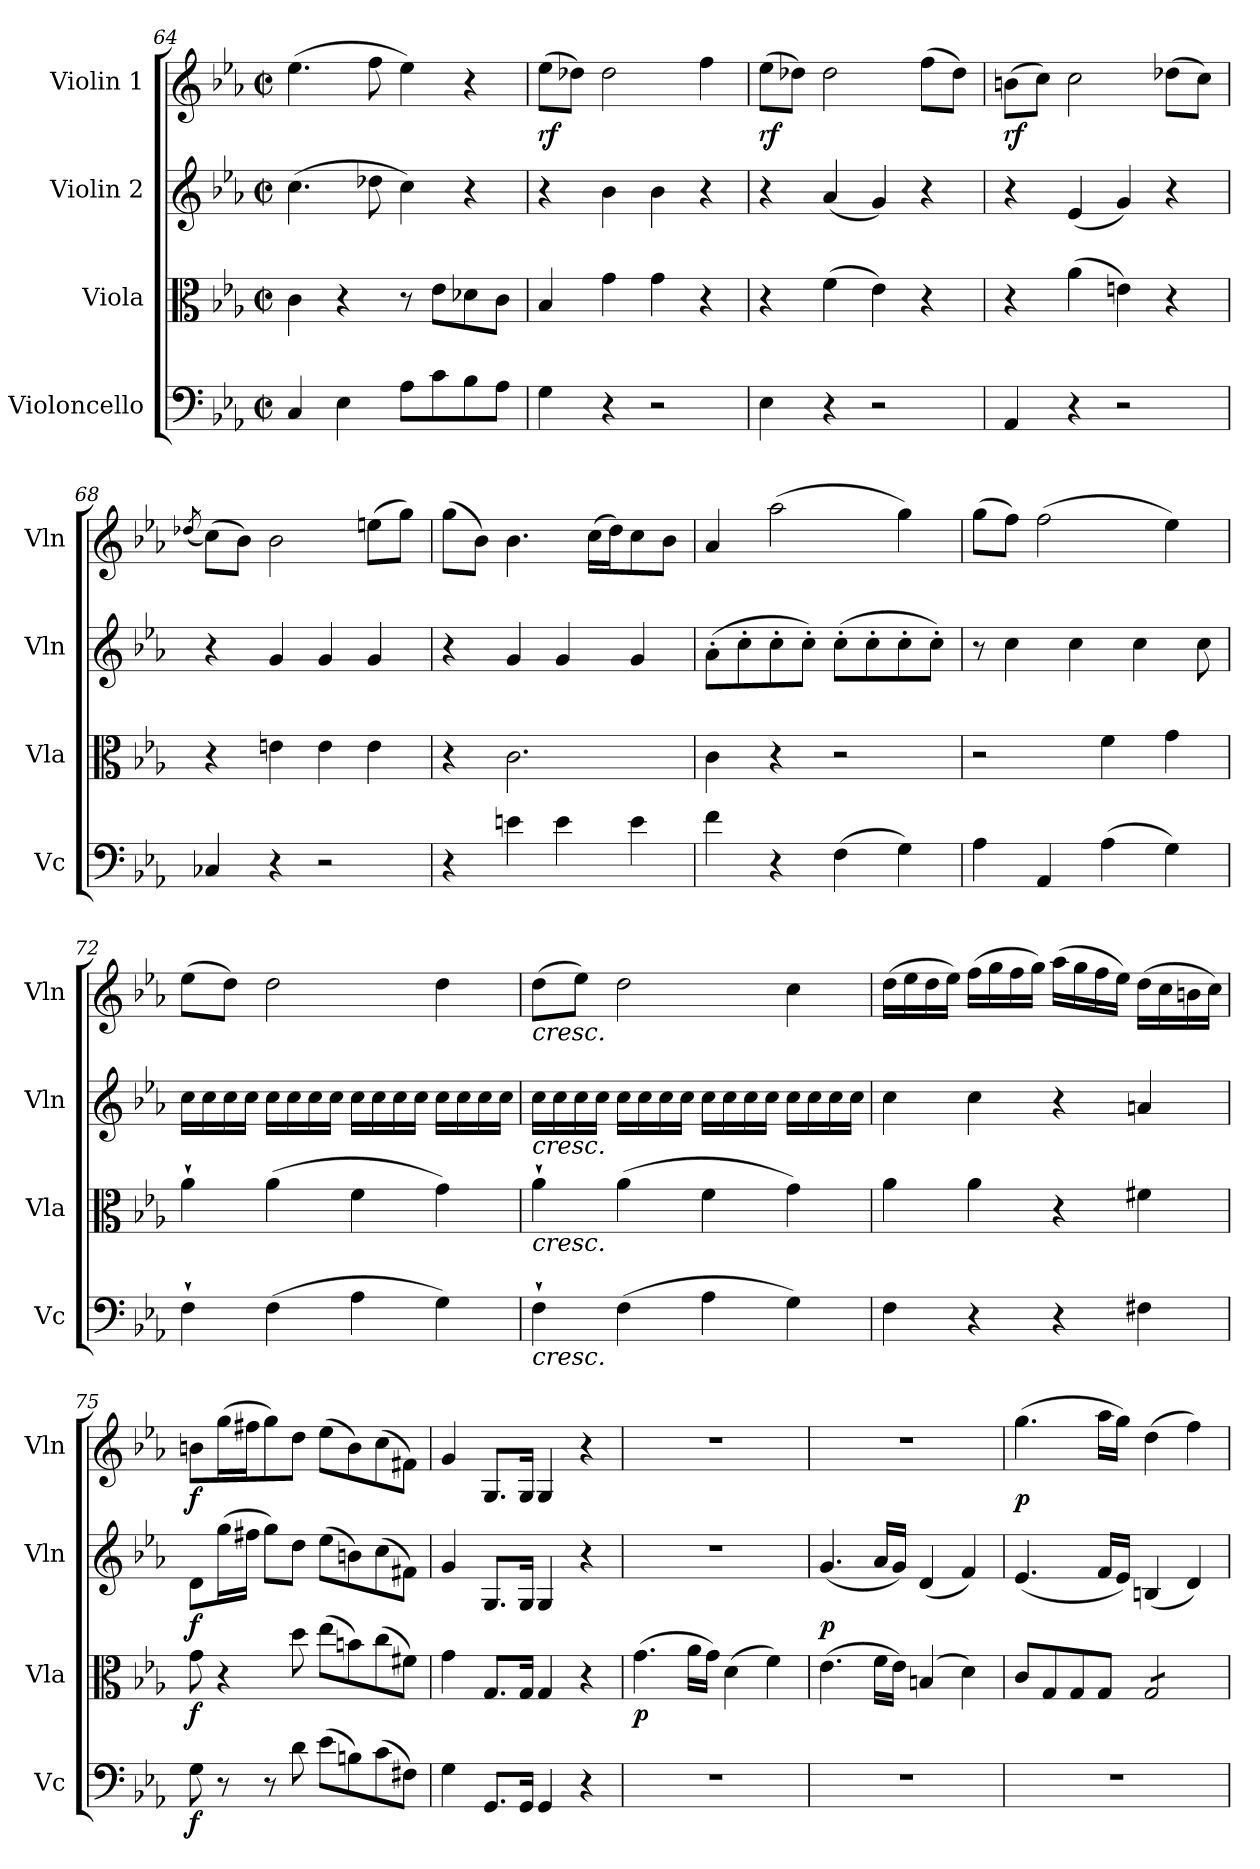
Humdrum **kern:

**kern	**dynam	**kern	**dynam	**kern	**dynam	**kern	**dynam
*part4	*part4	*part3	*part3	*part2	*part2	*part1	*part1
*staff4	*staff4	*staff3	*staff3	*staff2	*staff2	*staff1	*staff1
*I"Violoncello	*	*I"Viola	*	*I"Violin 2	*	*I"Violin 1	*
*I'Vc	*	*I'Vla	*	*I'Vln	*	*I'Vln	*
*clefF4	*	*clefC3	*	*clefG2	*	*clefG2	*
*k[b-e-a-]	*	*k[b-e-a-]	*	*k[b-e-a-]	*	*k[b-e-a-]	*
*M2/2	*	*M2/2	*	*M2/2	*	*M2/2	*
*met(c|)	*	*met(c|)	*	*met(c|)	*	*met(c|)	*
=64	=64	=64	=64	=64	=64	=64	=64
4C/	.	4c\	.	(>4.cc\	.	(4.ee-\	.
4E-\	.	4r	.	.	.	.	.
.	.	.	.	8dd-X\	.	8ff\	.
8A-\L	.	8r	.	4cc\)	.	4ee-\)	.
8c\	.	8e-\L	.	.	.	.	.
8B-\	.	8d-X\	.	4r	.	4r	.
8A-\J	.	8c\J	.	.	.	.	.
=65	=65	=65	=65	=65	=65	=65	=65
!	!	!	!	!	!	!	!LO:DY:b
4G\	.	4B-/	.	4r	.	(8ee-\L	rf
.	.	.	.	.	.	8dd-X\J)	.
4r	.	4g\	.	4b-\	.	2dd-\	.
2r	.	4g\	.	4b-\	.	.	.
.	.	4r	.	4r	.	4ff\	.
=66	=66	=66	=66	=66	=66	=66	=66
!	!	!	!	!	!	!	!LO:DY:b
4E-\	.	4r	.	4r	.	(8ee-\L	rf
.	.	.	.	.	.	8dd-X\J)	.
4r	.	(4f\	.	(<4a-/	.	2dd-\	.
2r	.	4e-\)	.	4g/)	.	.	.
.	.	4r	.	4r	.	(8ff\L	.
.	.	.	.	.	.	8dd-\J)	.
=67	=67	=67	=67	=67	=67	=67	=67
!	!	!	!	!	!	!	!LO:DY:b
4AA-/	.	4r	.	4r	.	(8bn\L	rf
.	.	.	.	.	.	8cc\J)	.
4r	.	(4a-\	.	(<4e-/	.	2cc\	.
2r	.	4en\)	.	4g/)	.	.	.
.	.	4r	.	4r	.	(8dd-X\L	.
.	.	.	.	.	.	8cc\J)	.
!!LO:LB:g=z
=68	=68	=68	=68	=68	=68	=68	=68
.	.	.	.	.	.	(8qdd-X/	.
4C-X/	.	4r	.	4r	.	(8cc\L)	.
.	.	.	.	.	.	8b-\J)	.
4r	.	4en\	.	4g/	.	2b-\	.
2r	.	4e\	.	4g/	.	.	.
.	.	4e\	.	4g/	.	(8een\L	.
.	.	.	.	.	.	8gg\J)	.
!!LO:LB:g=z
=69	=69	=69	=69	=69	=69	=69	=69
4r	.	4r	.	4r	.	(8gg\L	.
.	.	.	.	.	.	8b-\J)	.
4en\	.	2.c\	.	4g/	.	4.b-\	.
4e\	.	.	.	4g/	.	.	.
.	.	.	.	.	.	(16cc\LL	.
.	.	.	.	.	.	16dd\J)	.
4e\	.	.	.	4g/	.	8cc\	.
.	.	.	.	.	.	8b-\J	.
=70	=70	=70	=70	=70	=70	=70	=70
4f\	.	4c\	.	(>8a-'\L	.	4a-/	.
.	.	.	.	8cc'\	.	.	.
4r	.	4r	.	8cc'\	.	(2aa-\	.
.	.	.	.	8cc'\J)	.	.	.
(>4F\	.	2r	.	(8cc'\L	.	.	.
.	.	.	.	8cc'\	.	.	.
4G\)	.	.	.	8cc'\	.	4gg\)	.
.	.	.	.	8cc'\J)	.	.	.
=71	=71	=71	=71	=71	=71	=71	=71
4A-\	.	2r	.	8r	.	(8gg\L	.
.	.	.	.	4cc\	.	8ff\J)	.
4AA-/	.	.	.	.	.	(2ff\	.
.	.	.	.	4cc\	.	.	.
(>4A-\	.	4f\	.	.	.	.	.
.	.	.	.	4cc\	.	.	.
4G\)	.	4g\	.	.	.	4ee-\)	.
.	.	.	.	8cc\	.	.	.
=72	=72	=72	=72	=72	=72	=72	=72
4F`\	.	4a-`\	.	16cc\LL	.	(8ee-\L	.
.	.	.	.	16cc\	.	.	.
.	.	.	.	16cc\	.	8dd\J)	.
.	.	.	.	16cc\JJ	.	.	.
(>4F\	.	(4a-\	.	16cc\LL	.	2dd\	.
.	.	.	.	16cc\	.	.	.
.	.	.	.	16cc\	.	.	.
.	.	.	.	16cc\JJ	.	.	.
4A-\	.	4f\	.	16cc\LL	.	.	.
.	.	.	.	16cc\	.	.	.
.	.	.	.	16cc\	.	.	.
.	.	.	.	16cc\JJ	.	.	.
4G\)	.	4g\)	.	16cc\LL	.	4dd\	.
.	.	.	.	16cc\	.	.	.
.	.	.	.	16cc\	.	.	.
.	.	.	.	16cc\JJ	.	.	.
!!LO:PB:g=z
=73	=73	=73	=73	=73	=73	=73	=73
!	!	!	!	!	!	!LO:TX:b:i:t=cresc.	!
!	!	!	!	!LO:TX:b:i:t=cresc.	!	!	!
!	!	!LO:TX:b:i:t=cresc.	!	!	!	!	!
!LO:TX:b:i:t=cresc.	!	!	!	!	!	!	!
4F`\	.	4a-`\	.	16cc\LL	.	(8dd\L	.
.	.	.	.	16cc\	.	.	.
.	.	.	.	16cc\	.	8ee-\J)	.
.	.	.	.	16cc\JJ	.	.	.
(>4F\	.	(4a-\	.	16cc\LL	.	2dd\	.
.	.	.	.	16cc\	.	.	.
.	.	.	.	16cc\	.	.	.
.	.	.	.	16cc\JJ	.	.	.
4A-\	.	4f\	.	16cc\LL	.	.	.
.	.	.	.	16cc\	.	.	.
.	.	.	.	16cc\	.	.	.
.	.	.	.	16cc\JJ	.	.	.
4G\)	.	4g\)	.	16cc\LL	.	4cc\	.
.	.	.	.	16cc\	.	.	.
.	.	.	.	16cc\	.	.	.
.	.	.	.	16cc\JJ	.	.	.
!!LO:LB:g=z
=74	=74	=74	=74	=74	=74	=74	=74
4F\	.	4a-\	.	4cc\	.	(16dd\LL	.
.	.	.	.	.	.	16ee-\	.
.	.	.	.	.	.	16dd\	.
.	.	.	.	.	.	16ee-\JJ)	.
4r	.	4a-\	.	4cc\	.	(16ff\LL	.
.	.	.	.	.	.	16gg\	.
.	.	.	.	.	.	16ff\	.
.	.	.	.	.	.	16gg\JJ)	.
4r	.	4r	.	4r	.	(16aa-\LL	.
.	.	.	.	.	.	16gg\	.
.	.	.	.	.	.	16ff\	.
.	.	.	.	.	.	16ee-\JJ)	.
4F#X\	.	4f#X\	.	4an/	.	(16dd\LL	.
.	.	.	.	.	.	16cc\	.
.	.	.	.	.	.	16bn\	.
.	.	.	.	.	.	16cc\JJ)	.
=75	=75	=75	=75	=75	=75	=75	=75
!	!LO:DY:b	!	!LO:DY:b	!	!LO:DY:b	!	!LO:DY:b
8G\	f	8g\	f	8d\L	f	8bn\L	f
8r	.	4r	.	(16gg\L	.	(16gg\L	.
.	.	.	.	16ff#X\JJ	.	16ff#X\J	.
8r	.	.	.	8gg\L)	.	8gg\)	.
8d\	.	8dd\	.	8dd\J	.	8dd\J	.
(>8e-\L	.	(8ee-\L	.	(8ee-\L	.	(8ee-\L	.
8Bn\)	.	8bn\)	.	8bn\)	.	8b\)	.
(>8c\	.	(8cc\	.	(8cc\	.	(8cc\	.
8F#X\J)	.	8f#X\J)	.	8f#X\J)	.	8f#X\J)	.
=76	=76	=76	=76	=76	=76	=76	=76
4G\	.	4g\	.	4g/	.	4g/	.
8.GG/L	.	8.G/L	.	8.G/L	.	8.G/L	.
16GG/Jk	.	16G/Jk	.	16G/Jk	.	16G/Jk	.
4GG/	.	4G/	.	4G/	.	4G/	.
4r	.	4r	.	4r	.	4r	.
=77	=77	=77	=77	=77	=77	=77	=77
!	!	!	!LO:DY:b	!	!	!	!
1r	.	(4.g\	p	1r	.	1r	.
.	.	16a-\LL	.	.	.	.	.
.	.	16g\JJ)	.	.	.	.	.
.	.	(4d\	.	.	.	.	.
.	.	4f\)	.	.	.	.	.
!!LO:LB:g=z
=78	=78	=78	=78	=78	=78	=78	=78
!	!	!	!	!	!LO:DY:b	!	!
1r	.	(4.e-\	.	(<4.g/	p	1r	.
.	.	16f\LL	.	16a-/LL	.	.	.
.	.	16e-\JJ)	.	16g/JJ)	.	.	.
.	.	(4Bn/	.	(<4d/	.	.	.
.	.	4d\)	.	4f/)	.	.	.
=79	=79	=79	=79	=79	=79	=79	=79
!	!	!	!	!	!	!	!LO:DY:b
1r	.	8c/L	.	(<4.e-/	.	(4.gg\	p
.	.	8G/	.	.	.	.	.
.	.	8G/	.	.	.	.	.
.	.	8G/J	.	16f/LL	.	16aa-\LL	.
.	.	.	.	16e-/JJ)	.	16gg\JJ)	.
*	*	*tremolo	*	*	*	*	*
.	.	8G/L	.	(<4Bn/	.	(4dd\	.
.	.	8G/	.	.	.	.	.
.	.	8G/	.	4d/)	.	4ff\)	.
.	.	8G/J	.	.	.	.	.
*	*	*Xtremolo	*	*	*	*	*
=	=	=	=	=	=	=	=
*-	*-	*-	*-	*-	*-	*-	*-
